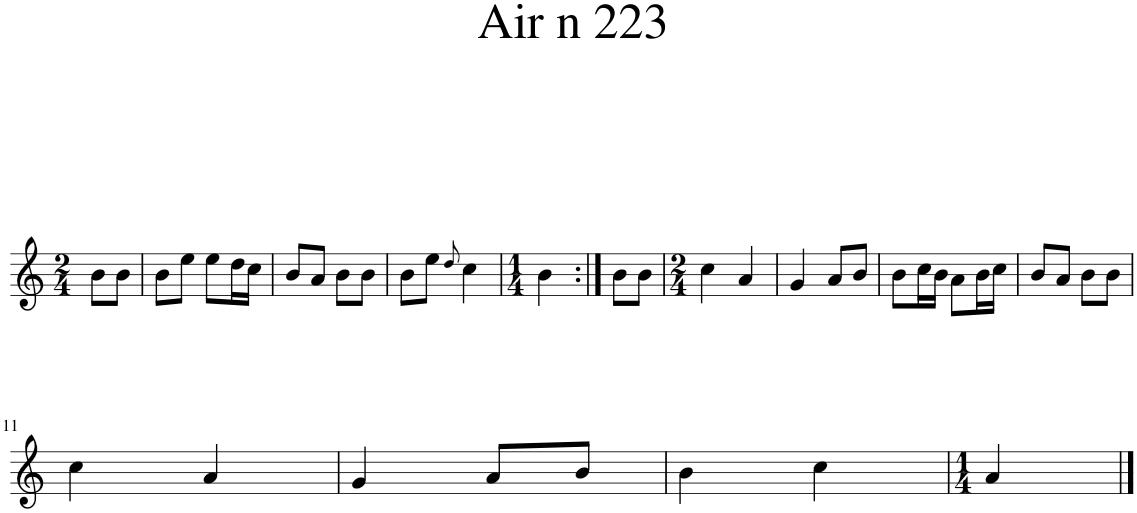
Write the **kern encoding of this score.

**kern
*part1
*staff1
*I"Piano
*I'Pno.
*clefG2
*k[]
*M2/4
=1
8b\L
8b\J
=2
8b\L
8ee\J
8ee\L
16dd\L
16cc\JJ
=3
8b/L
8a/J
8b\L
8b\J
=4
8b\L
8ee\J
8qdd/
4cc\
=5
*M1/4
4b\
=6:|!
8b\L
8b\J
=7
*M2/4
4cc\
4a/
=8
4g/
8a/L
8b/J
=9
8b\L
16cc\L
16b\JJ
8a\L
16b\L
16cc\JJ
=10
8b/L
8a/J
8b\L
8b\J
!!LO:LB:g=z
=11
4cc\
4a/
=12
4g/
8a/L
8b/J
=13
4b\
4cc\
=14
*M1/4
4a/
==
*-
